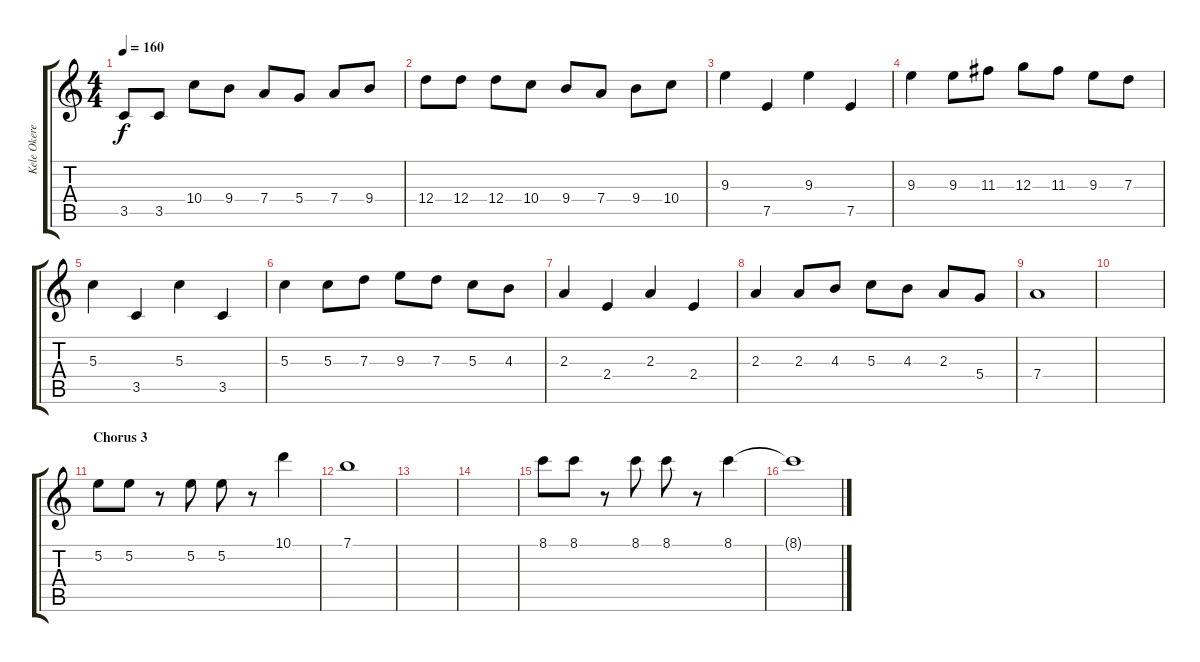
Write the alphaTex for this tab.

\track ("Kele Okereke" "Kele Okere") {instrument overdrivenguitar}
\staff {score tabs}
\tuning (E4 B3 G3 D3 A2 E2) {hide}
\ts (4 4)
\tempo 160
\clef g2
\ks c
3.5.8{dy f} 3.5.8 10.4.8 9.4.8 7.4.8 5.4.8 7.4.8 9.4.8 |
12.4.8 12.4.8 12.4.8 10.4.8 9.4.8 7.4.8 9.4.8 10.4.8 |
9.3.4 7.5.4 9.3.4 7.5.4 |
9.3.4 9.3.8 11.3.8 12.3.8 11.3.8 9.3.8 7.3.8 |
5.3.4 3.5.4 5.3.4 3.5.4 |
5.3.4 5.3.8 7.3.8 9.3.8 7.3.8 5.3.8 4.3.8 |
2.3.4 2.4.4 2.3.4 2.4.4 |
2.3.4 2.3.8 4.3.8 5.3.8 4.3.8 2.3.8 5.4.8 |
7.4.1 |
|
\section ("" "Chorus 3")
5.2.8{balance 4 instrument overdrivenguitar} 5.2.8 r.8 5.2.8 5.2.8 r.8 10.1.4 |
7.1.1 |
|
|
8.1.8 8.1.8 r.8 8.1.8 8.1.8 r.8 8.1.4 |
8.1{t}.1
